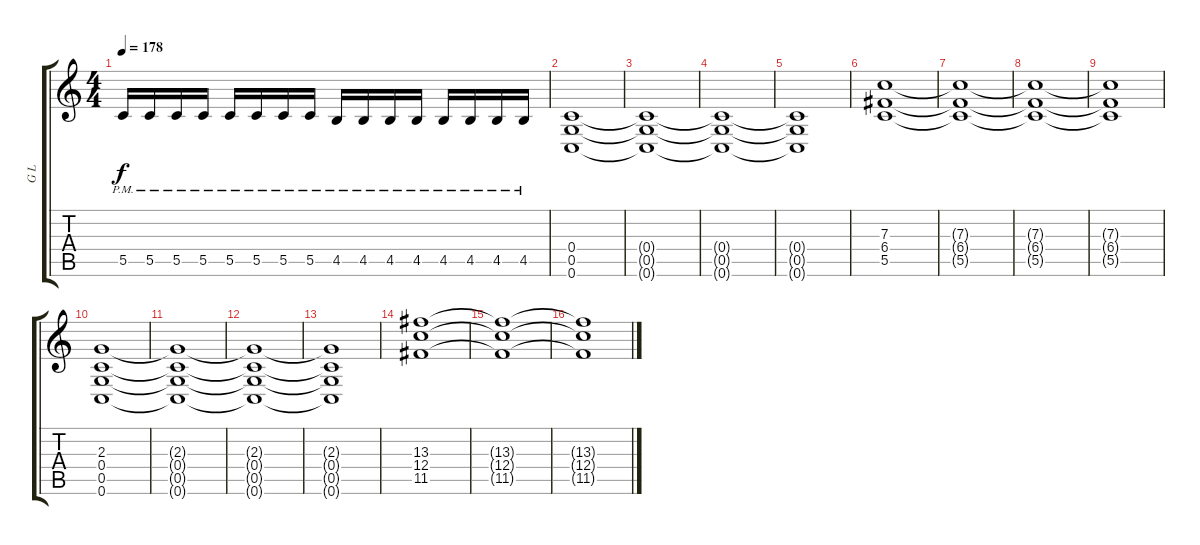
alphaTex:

\track ("G L" "G L") {instrument distortionguitar}
\staff {score tabs}
\tuning (D4 A3 F3 C3 G2 C2) {hide}
\ts (4 4)
\tempo 178
\clef g2
\ks c
5.5{pm}.16{dy f} 5.5{pm}.16 5.5{pm}.16 5.5{pm}.16 5.5{pm}.16 5.5{pm}.16 5.5{pm}.16 5.5{pm}.16 4.5{pm}.16 4.5{pm}.16 4.5{pm}.16 4.5{pm}.16 4.5{pm}.16 4.5{pm}.16 4.5{pm}.16 4.5{pm}.16 |
(0.4 0.5 0.6).1 |
(0.4{t} 0.5{t} 0.6{t}).1 |
(0.4{t} 0.5{t} 0.6{t}).1 |
(0.4{t} 0.5{t} 0.6{t}).1 |
(7.3 6.4 5.5).1 |
(7.3{t} 6.4{t} 5.5{t}).1 |
(7.3{t} 6.4{t} 5.5{t}).1 |
(7.3{t} 6.4{t} 5.5{t}).1 |
(2.3 0.4 0.5 0.6).1 |
(2.3{t} 0.4{t} 0.5{t} 0.6{t}).1 |
(2.3{t} 0.4{t} 0.5{t} 0.6{t}).1 |
(2.3{t} 0.4{t} 0.5{t} 0.6{t}).1 |
(13.3 12.4 11.5).1 |
(13.3{t} 12.4{t} 11.5{t}).1 |
(13.3{t} 12.4{t} 11.5{t}).1
